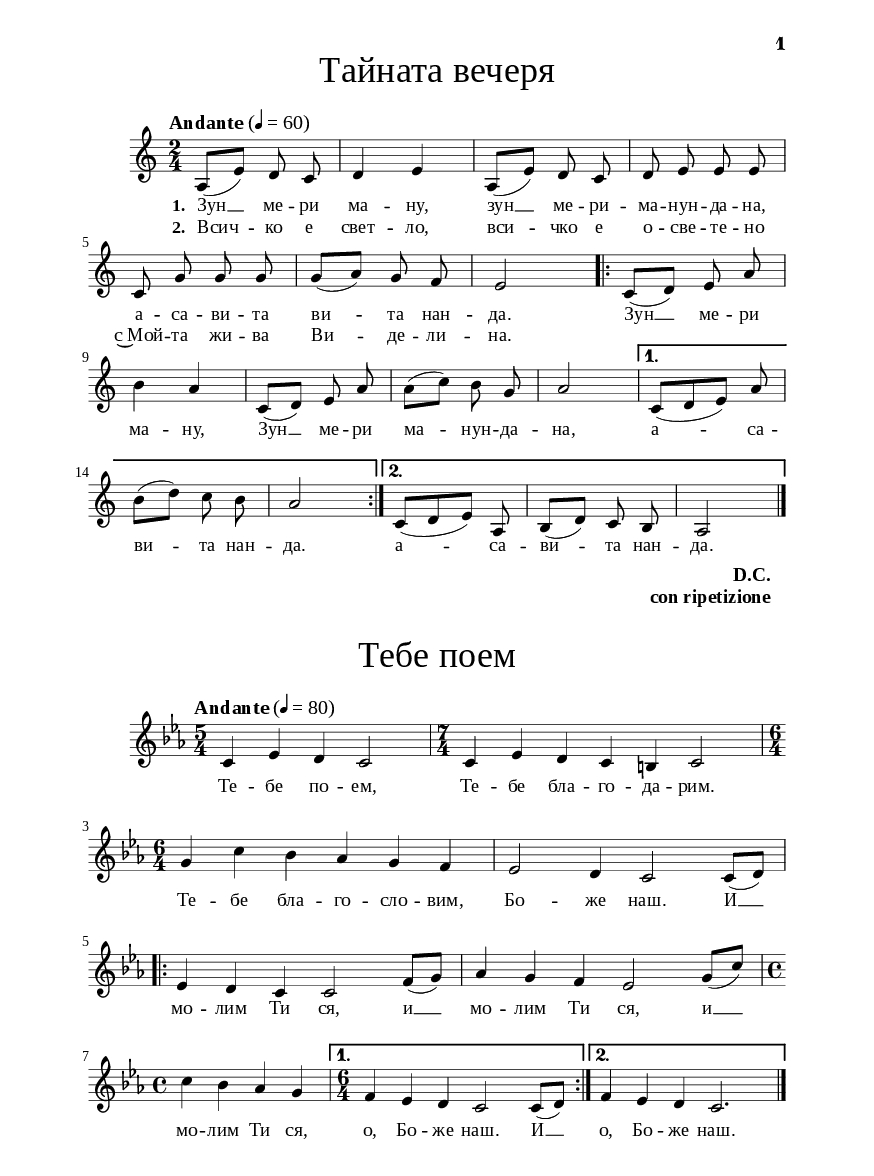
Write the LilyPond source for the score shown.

\version "2.24.4"

% include paper part and global functions
\include "include/globals.ily"

\bookpart {
  \label #'ref066_1
  \tocItem \markup "Тайната вечеря"
  \include "include/bookpart-paper.ily"
  \score {
    \include "include/score-layout.ily"

    \new Voice \absolute  {
      \clef treble
      \key a \minor
      \time 2/4
      \tempoFunc "Andante" 4 "60"
      \autoBeamOff

      a8 ([ e'8 ]) d'8 c'8 | d'4 e'4 | a8 ([ e'8 ])  d'8 c'8 | d'8 e'8 e'8 e'8 \break |
      c'8 g'8 g'8 g'8 | g'8 ([a'8]) g'8 f'8 | e'2 \repeat volta 2 {
        c'8 ([ d'8 ]) e'8 a'8 |\break
        b'4 a'4 | c'8 ([ d'8 ]) e'8 a'8 | a'8 ([ c''8 ]) b'8 g'8 | a'2 |
      } \alternative {
        {
          c'8 ([ d' e' ]) a'  | \break
          b'8 ([ d''8 ]) c''8 b'8 | a'2 |
        } {  c'8 ([ d'8 e'8 ]) a8 | b8 ([ d'8 ]) c'8 b8 | a2 | \bar "|." \break }
      }
    }

    \addlyrics {
      \set stanza = "1. " Зун __ ме -- ри ма -- ну, зун __ ме -- ри -- ма -- нун -- да -- на,
      а -- са -- ви -- та ви -- та нан -- да. Зун __ ме -- ри
      ма -- ну, Зун __ ме -- ри ма -- нун -- да -- на, а -- са --
      ви -- та  нан -- да.  а -- са -- ви -- та  нан -- да.
    }

    \addlyrics {
      \set stanza = "2. " Всич -- ко е свет -- ло, вси -- чко е о -- све -- те -- но
      с~Мой -- та жи -- ва Ви -- де -- ли -- на.
    }

    \header {
      title = \titleFunc #'ref_desc_21 "Тайната вечеря" "Tajnata večerja"
    }

    \midi{}

  } % score
  \markup \dc-two "D.C." "con ripetizione"

  \markup \vspace #1

  \label #'ref066_2
  \tocItem \markup "Тебе поем"
  \include "include/bookpart-paper.ily"
  \score {
    \include "include/score-layout.ily"

    \new Voice \absolute  {
      \clef treble
      \key c \minor
      \time 5/4
      \tempoFunc "Andante" 4 "80"
      c'4 es'4 d'4 c'2 | \time 7/4 c'4 es'4 d'4 c'4 b4 c'2 |  \break
      \time 6/4 g'4 c''4 bes'4 as'4 g'4 f'4 |  es'2 d'4 c'2 c'8 ( d'8 ) | \break
      \repeat volta 2 {
        es'4 d'4 c'4 c'2 f'8 ( g'8 ) | as'4 g'4 f'4 es'2  g'8 ( c''8 ) | \time 4/4 \break
        c''4 bes'4 as'4 g'4
      } \alternative {
        { \time 6/4 f'4 es'4 d'4 c'2 c'8 ( d'8 ) }
        {
          f'4 \override Staff.BarLine.stencil = ##f es'4 d'4 c'2.
          \revert Staff.BarLine.stencil
          \bar "|."
        }
      }
    }

    \addlyrics {
      Те -- бе по -- ем, Те -- бе бла -- го -- да -- рим.
      Те -- бе бла -- го -- сло -- вим, Бо -- же наш.  И __
      мо -- лим Ти ся, и __  мо -- лим Ти ся,  и __
      мо -- лим Ти ся, o, Бо -- же наш. И __ o, Бо -- же наш.
    }

    \header {
      title = \titleFunc #'ref_desc_21 "Тебе поем" "Tebe poem"
    }

    \midi{}

  } % score


} % bookpart
